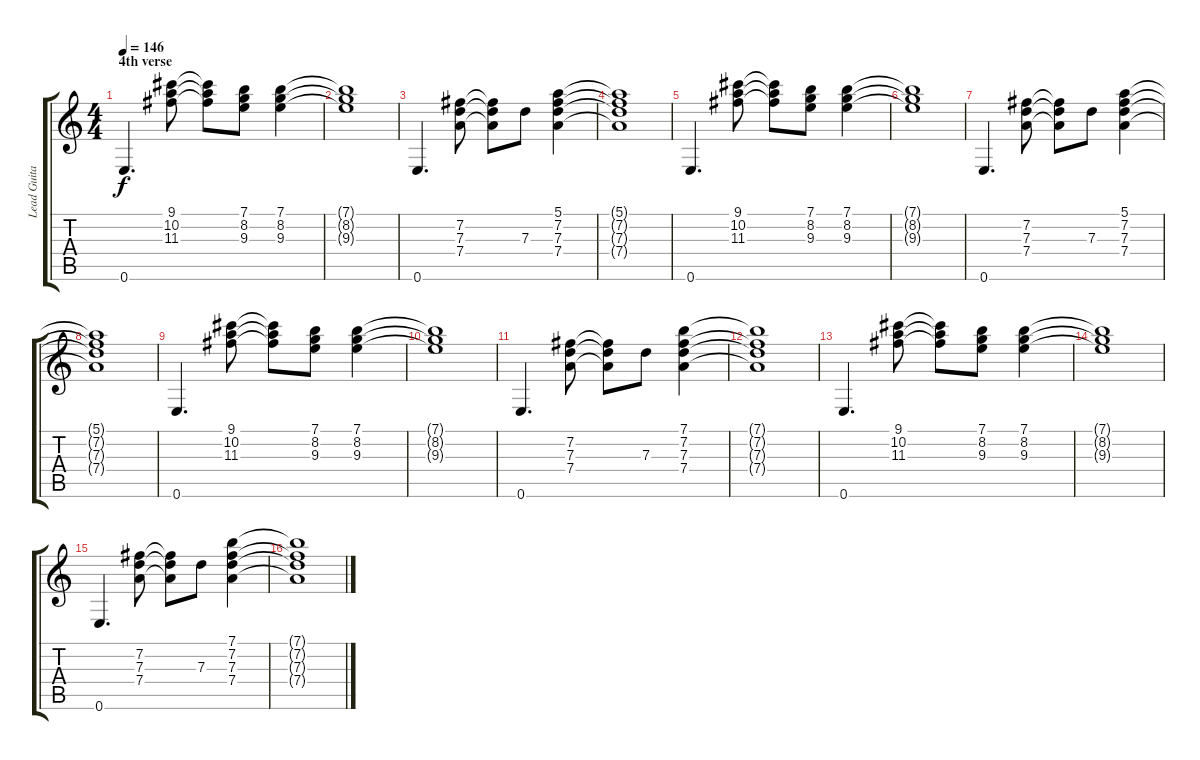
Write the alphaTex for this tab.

\track ("Lead Guitar" "Lead Guita") {instrument distortionguitar}
\staff {score tabs}
\tuning (E4 B3 G3 D3 A2 E2) {hide}
\ts (4 4)
\section ("" "4th verse")
\tempo 146
\clef g2
\ks c
0.6.4{d dy f} (9.1 10.2 11.3).8 (9.1{t} 10.2{t} 11.3{t}).8 (7.1 8.2 9.3).8 (7.1 8.2 9.3).4 |
(7.1{t} 8.2{t} 9.3{t}).1 |
0.6.4{d} (7.2 7.3 7.4).8 (7.2{t} 7.3{t} 7.4{t}).8 7.3.8 (5.1 7.2 7.3 7.4).4 |
(5.1{t} 7.2{t} 7.3{t} 7.4{t}).1 |
0.6.4{d} (9.1 10.2 11.3).8 (9.1{t} 10.2{t} 11.3{t}).8 (7.1 8.2 9.3).8 (7.1 8.2 9.3).4 |
(7.1{t} 8.2{t} 9.3{t}).1 |
0.6.4{d} (7.2 7.3 7.4).8 (7.2{t} 7.3{t} 7.4{t}).8 7.3.8 (5.1 7.2 7.3 7.4).4 |
(5.1{t} 7.2{t} 7.3{t} 7.4{t}).1 |
0.6.4{d} (9.1 10.2 11.3).8 (9.1{t} 10.2{t} 11.3{t}).8 (7.1 8.2 9.3).8 (7.1 8.2 9.3).4 |
(7.1{t} 8.2{t} 9.3{t}).1 |
0.6.4{d} (7.2 7.3 7.4).8 (7.2{t} 7.3{t} 7.4{t}).8 7.3.8 (7.1 7.2 7.3 7.4).4 |
(7.1{t} 7.2{t} 7.3{t} 7.4{t}).1 |
0.6.4{d} (9.1 10.2 11.3).8 (9.1{t} 10.2{t} 11.3{t}).8 (7.1 8.2 9.3).8 (7.1 8.2 9.3).4 |
(7.1{t} 8.2{t} 9.3{t}).1 |
0.6.4{d} (7.2 7.3 7.4).8 (7.2{t} 7.3{t} 7.4{t}).8 7.3.8 (7.1 7.2 7.3 7.4).4 |
(7.1{t} 7.2{t} 7.3{t} 7.4{t}).1
